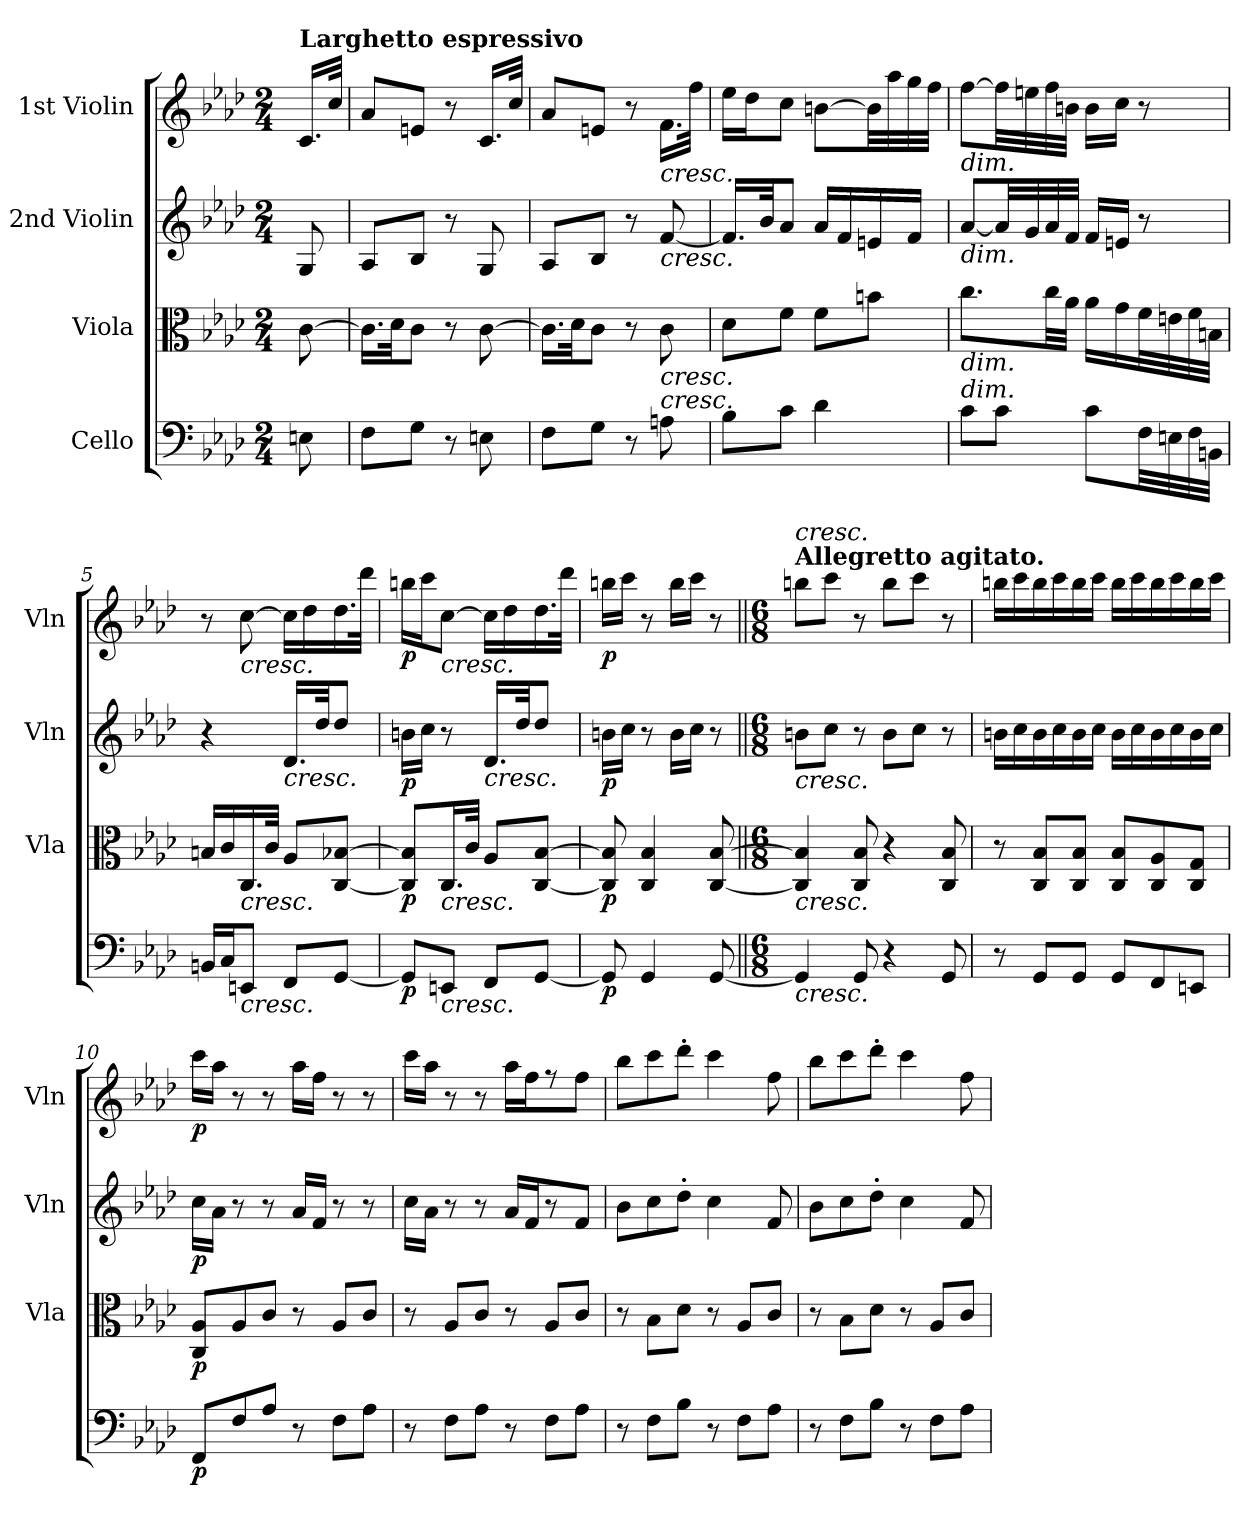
**kern	**dynam	**kern	**dynam	**kern	**dynam	**kern	**dynam
*part4	*part4	*part3	*part3	*part2	*part2	*part1	*part1
*staff4	*staff4	*staff3	*staff3	*staff2	*staff2	*staff1	*staff1
*I"Cello	*	*I"Viola	*	*I"2nd Violin	*	*I"1st Violin	*
*	*	*I'Vla	*	*I'Vln	*	*I'Vln	*
*clefF4	*	*clefC3	*	*clefG2	*	*clefG2	*
*k[b-e-a-d-]	*	*k[b-e-a-d-]	*	*k[b-e-a-d-]	*	*k[b-e-a-d-]	*
*M2/4	*	*M2/4	*	*M2/4	*	*M2/4	*
=	=	=	=	=	=	=	=
!	!	!	!	!	!	!LO:TX:a:B:t=Larghetto espressivo	!
8En\	.	[8c\	.	8G/	.	16.c/LL	.
.	.	.	.	.	.	32cc/JJk	.
=1	=1	=1	=1	=1	=1	=1	=1
8F\L	.	16.c\LL]	.	8A-/L	.	8a-/L	.
.	.	32d-\JK	.	.	.	.	.
8G\J	.	8c\J	.	8B-/J	.	8en/J	.
8r	.	8r	.	8r	.	8r	.
8En\	.	[8c\	.	8G/	.	16.c/LL	.
.	.	.	.	.	.	32cc/JJk	.
=2	=2	=2	=2	=2	=2	=2	=2
8F\L	.	16.c\LL]	.	8A-/L	.	8a-/L	.
.	.	32d-\JK	.	.	.	.	.
8G\J	.	8c\J	.	8B-/J	.	8en/J	.
8r	.	8r	.	8r	.	8r	.
!	!	!	!	!	!	!LO:TX:b:i:t=cresc.	!
!	!	!	!	!LO:TX:b:i:t=cresc.	!	!	!
!	!	!LO:TX:b:i:t=cresc.	!	!	!	!	!
!LO:TX:a:i:t=cresc.	!	!	!	!	!	!	!
8An\	.	8c\	.	[8f/	.	16.f\LL	.
.	.	.	.	.	.	32ff\JJk	.
=3	=3	=3	=3	=3	=3	=3	=3
8B-\L	.	8d-\L	.	16.f/LL]	.	16ee-\LL	.
.	.	.	.	.	.	16dd-\J	.
.	.	.	.	32b-/JK	.	.	.
8c\J	.	8f\J	.	8a-/J	.	8cc\J	.
4d-\	.	8f\L	.	16a-/LL	.	[8bn\L	.
.	.	.	.	16f/	.	.	.
.	.	8bn\J	.	16en/	.	32b\LL]	.
.	.	.	.	.	.	32aa-\	.
.	.	.	.	16f/JJ	.	32gg\	.
.	.	.	.	.	.	32ff\JJJ	.
!!LO:LB:g=z
=4	=4	=4	=4	=4	=4	=4	=4
!	!	!	!	!	!	!LO:TX:b:i:t=dim.	!
!	!	!	!	!LO:TX:b:i:t=dim.	!	!	!
!	!	!LO:TX:b:i:t=dim.	!	!	!	!	!
!LO:TX:a:i:t=dim.	!	!	!	!	!	!	!
8c\L	.	8.cc\L	.	[8a-/L	.	[8ff\L	.
8c\J	.	.	.	32a-/LL]	.	32ff\LL]	.
.	.	.	.	32g/	.	32een\	.
.	.	32cc\LL	.	32a-/	.	32ff\	.
.	.	32a-\JJJ	.	32f/JJJ	.	32bn\JJJ	.
8c\L	.	16a-\LL	.	16f/LL	.	16b\LL	.
.	.	16g\	.	16en/JJ	.	16cc\JJ	.
32F\LL	.	32f\L	.	8r	.	8r	.
32En\	.	32en\	.	.	.	.	.
32F\	.	32f\	.	.	.	.	.
32BBn\JJJ	.	32Bn\JJJ	.	.	.	.	.
=5	=5	=5	=5	=5	=5	=5	=5
16BBn/LL	.	16Bn/LL	.	4r	.	8r	.
16C/J	.	16c/	.	.	.	.	.
!	!	!	!	!	!	!LO:TX:b:i:t=cresc.	!
!	!	!LO:TX:b:i:t=cresc.	!	!	!	!	!
!LO:TX:b:i:t=cresc.	!	!	!	!	!	!	!
8EEn/J	.	16.C/	.	.	.	[8cc\	.
.	.	32c/JJk	.	.	.	.	.
!	!	!	!	!LO:TX:b:i:t=cresc.	!	!	!
8FF/L	.	8A-/L	.	16.d-/LL	.	16cc\LL]	.
.	.	.	.	.	.	16dd-\	.
.	.	.	.	32dd-/JK	.	.	.
[8GG/J	.	[8C/ [8B-X/J	.	8dd-/J	.	16.dd-\	.
.	.	.	.	.	.	32ddd-\JJk	.
!!LO:LB:g=z
=6	=6	=6	=6	=6	=6	=6	=6
!	!LO:DY:b	!	!LO:DY:b	!	!LO:DY:b	!	!LO:DY:b
8GG/L]	p	8C/] 8B-/]L	p	16bn\LL	p	16bbn\LL	p
.	.	.	.	16cc\JJ	.	16ccc\J	.
!	!	!	!	!	!	!LO:TX:b:i:t=cresc.	!
!	!	!LO:TX:b:i:t=cresc.	!	!	!	!	!
!LO:TX:b:i:t=cresc.	!	!	!	!	!	!	!
8EEn/J	.	16.C/L	.	8r	.	[8cc\J	.
.	.	32c/JJk	.	.	.	.	.
!	!	!	!	!LO:TX:b:i:t=cresc.	!	!	!
8FF/L	.	8A-/L	.	16.d-/LL	.	16cc\LL]	.
.	.	.	.	.	.	16dd-\	.
.	.	.	.	32dd-/JK	.	.	.
[8GG/J	.	[8C/ [8B-/J	.	8dd-/J	.	16.dd-\	.
.	.	.	.	.	.	32ddd-\JJk	.
=7	=7	=7	=7	=7	=7	=7	=7
!	!LO:DY:b	!	!LO:DY:b	!	!LO:DY:b	!	!LO:DY:b
8GG/]	p	8C/] 8B-/]	p	16bn\LL	p	16bbn\LL	p
.	.	.	.	16cc\JJ	.	16ccc\JJ	.
4GG/	.	4C/ 4B-/	.	8r	.	8r	.
.	.	.	.	16b\LL	.	16bb\LL	.
.	.	.	.	16cc\JJ	.	16ccc\JJ	.
[8GG/	.	[8C/ [8B-/	.	8r	.	8r	.
!!LO:PB:g=z
=8||	=8||	=8||	=8||	=8||	=8||	=8||	=8||
*M6/8	*	*M6/8	*	*M6/8	*	*M6/8	*
!	!	!	!	!	!	!LO:TX:a:B:t=Allegretto agitato.	!
!	!	!	!	!	!	!LO:TX:a:i:t=cresc.	!
!	!	!	!	!LO:TX:b:i:t=cresc.	!	!	!
!	!	!LO:TX:b:i:t=cresc.	!	!	!	!	!
!LO:TX:b:i:t=cresc.	!	!	!	!	!	!	!
4GG/]	.	4C/] 4B-/]	.	8bn\L	.	8bbn\L	.
.	.	.	.	8cc\J	.	8ccc\J	.
8GG/	.	8C/ 8B-/	.	8r	.	8r	.
4r	.	4r	.	8b\L	.	8bb\L	.
.	.	.	.	8cc\J	.	8ccc\J	.
8GG/	.	8C/ 8B-/	.	8r	.	8r	.
=9	=9	=9	=9	=9	=9	=9	=9
8r	.	8r	.	16bn\LL	.	16bbn\LL	.
.	.	.	.	16cc\	.	16ccc\	.
8GG/L	.	8C/ 8B-/L	.	16b\	.	16bb\	.
.	.	.	.	16cc\	.	16ccc\	.
8GG/J	.	8C/ 8B-/J	.	16b\	.	16bb\	.
.	.	.	.	16cc\JJ	.	16ccc\JJ	.
8GG/L	.	8C/ 8B-/L	.	16b\LL	.	16bb\LL	.
.	.	.	.	16cc\	.	16ccc\	.
8FF/	.	8C/ 8A-/	.	16b\	.	16bb\	.
.	.	.	.	16cc\	.	16ccc\	.
8EEn/J	.	8C/ 8G/J	.	16b\	.	16bb\	.
.	.	.	.	16cc\JJ	.	16ccc\JJ	.
=10	=10	=10	=10	=10	=10	=10	=10
!	!LO:DY:b	!	!LO:DY:b	!	!LO:DY:b	!	!LO:DY:b
8FF/L	p	8C/ 8A-/L	p	16cc\LL	p	16ccc\LL	p
.	.	.	.	16a-\JJ	.	16aa-\JJ	.
8F/	.	8A-/	.	8r	.	8r	.
8A-/J	.	8c/J	.	8r	.	8r	.
8r	.	8r	.	16a-/LL	.	16aa-\LL	.
.	.	.	.	16f/JJ	.	16ff\JJ	.
8F\L	.	8A-/L	.	8r	.	8r	.
8A-\J	.	8c/J	.	8r	.	8r	.
!!LO:LB:g=z
=11	=11	=11	=11	=11	=11	=11	=11
8r	.	8r	.	16cc\LL	.	16ccc\LL	.
.	.	.	.	16a-\JJ	.	16aa-\JJ	.
8F\L	.	8A-/L	.	8r	.	8r	.
8A-\J	.	8c/J	.	8r	.	8r	.
8r	.	8r	.	16a-/LL	.	16aa-\LL	.
.	.	.	.	16f/J	.	16ff\J	.
8F\L	.	8A-/L	.	8r	.	8r	.
8A-\J	.	8c/J	.	8f/J	.	8ff\J	.
=12	=12	=12	=12	=12	=12	=12	=12
8r	.	8r	.	8b-\L	.	8bb-\L	.
8F\L	.	8B-\L	.	8cc\	.	8ccc\	.
8B-\J	.	8d-\J	.	8dd-'\J	.	8ddd-'\J	.
8r	.	8r	.	4cc\	.	4ccc\	.
8F\L	.	8A-/L	.	.	.	.	.
8A-\J	.	8c/J	.	8f/	.	8ff\	.
!!LO:PB:g=z
=13	=13	=13	=13	=13	=13	=13	=13
8r	.	8r	.	8b-\L	.	8bb-\L	.
8F\L	.	8B-\L	.	8cc\	.	8ccc\	.
8B-\J	.	8d-\J	.	8dd-'\J	.	8ddd-'\J	.
8r	.	8r	.	4cc\	.	4ccc\	.
8F\L	.	8A-/L	.	.	.	.	.
8A-\J	.	8c/J	.	8f/	.	8ff\	.
=	=	=	=	=	=	=	=
*-	*-	*-	*-	*-	*-	*-	*-
